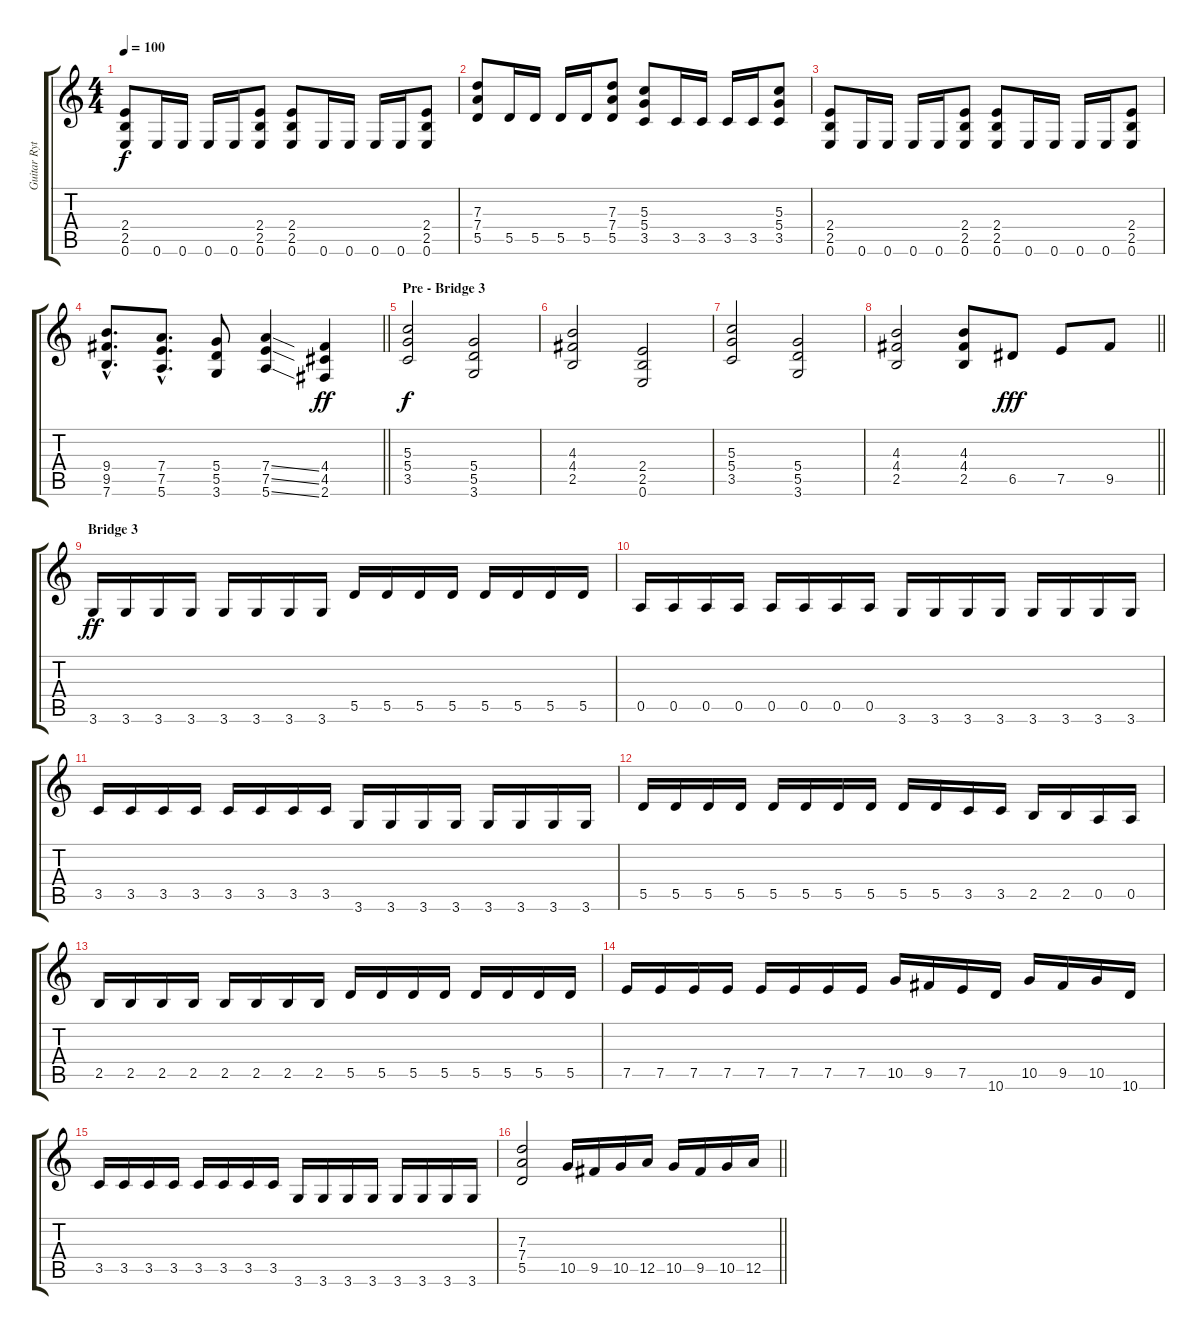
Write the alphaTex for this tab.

\track ("Guitar Rythm (Distortion) 1" "Guitar Ryt") {instrument distortionguitar}
\staff {score tabs}
\tuning (E4 B3 G3 D3 A2 E2) {hide}
\ts (4 4)
\tempo 100
\clef g2
\ks c
(2.4 2.5 0.6).8{dy f} 0.6.16 0.6.16 0.6.16 0.6.16 (2.4 2.5 0.6).8 (2.4 2.5 0.6).8 0.6.16 0.6.16 0.6.16 0.6.16 (2.4 2.5 0.6).8 |
(7.3 7.4 5.5).8 5.5.16 5.5.16 5.5.16 5.5.16 (7.3 7.4 5.5).8 (5.3 5.4 3.5).8 3.5.16 3.5.16 3.5.16 3.5.16 (5.3 5.4 3.5).8 |
(2.4 2.5 0.6).8 0.6.16 0.6.16 0.6.16 0.6.16 (2.4 2.5 0.6).8 (2.4 2.5 0.6).8 0.6.16 0.6.16 0.6.16 0.6.16 (2.4 2.5 0.6).8 |
\barLineRight lightlight
(9.4{hac} 9.5{hac} 7.6{hac}).8{d} (7.4{hac} 7.5{hac} 5.6{hac}).8{d} (5.4 5.5 3.6).8 (7.4{ss} 7.5{ss} 5.6{ss}).4 (4.4 4.5 2.6).4{dy ff} |
\section ("" "Pre - Bridge 3")
(5.3 5.4 3.5).2{dy f volume 14} (5.4 5.5 3.6).2 |
(4.3 4.4 2.5).2 (2.4 2.5 0.6).2 |
(5.3 5.4 3.5).2 (5.4 5.5 3.6).2 |
\barLineRight lightlight
(4.3 4.4 2.5).2 (4.3 4.4 2.5).8 6.5.8{dy fff} 7.5.8 9.5.8 |
\section ("" "Bridge 3")
3.6.16{dy ff volume 14} 3.6.16 3.6.16 3.6.16 3.6.16 3.6.16 3.6.16 3.6.16 5.5.16 5.5.16 5.5.16 5.5.16 5.5.16 5.5.16 5.5.16 5.5.16 |
0.5.16 0.5.16 0.5.16 0.5.16 0.5.16 0.5.16 0.5.16 0.5.16 3.6.16 3.6.16 3.6.16 3.6.16 3.6.16 3.6.16 3.6.16 3.6.16 |
3.5.16 3.5.16 3.5.16 3.5.16 3.5.16 3.5.16 3.5.16 3.5.16 3.6.16 3.6.16 3.6.16 3.6.16 3.6.16 3.6.16 3.6.16 3.6.16 |
5.5.16 5.5.16 5.5.16 5.5.16 5.5.16 5.5.16 5.5.16 5.5.16 5.5.16 5.5.16 3.5.16 3.5.16 2.5.16 2.5.16 0.5.16 0.5.16 |
2.5.16 2.5.16 2.5.16 2.5.16 2.5.16 2.5.16 2.5.16 2.5.16 5.5.16 5.5.16 5.5.16 5.5.16 5.5.16 5.5.16 5.5.16 5.5.16 |
7.5.16 7.5.16 7.5.16 7.5.16 7.5.16 7.5.16 7.5.16 7.5.16 10.5.16 9.5.16 7.5.16 10.6.16 10.5.16 9.5.16 10.5.16 10.6.16 |
3.5.16 3.5.16 3.5.16 3.5.16 3.5.16 3.5.16 3.5.16 3.5.16 3.6.16 3.6.16 3.6.16 3.6.16 3.6.16 3.6.16 3.6.16 3.6.16 |
\barLineRight lightlight
(7.3 7.4 5.5).2 10.5.16 9.5.16 10.5.16 12.5.16 10.5.16 9.5.16 10.5.16 12.5.16
